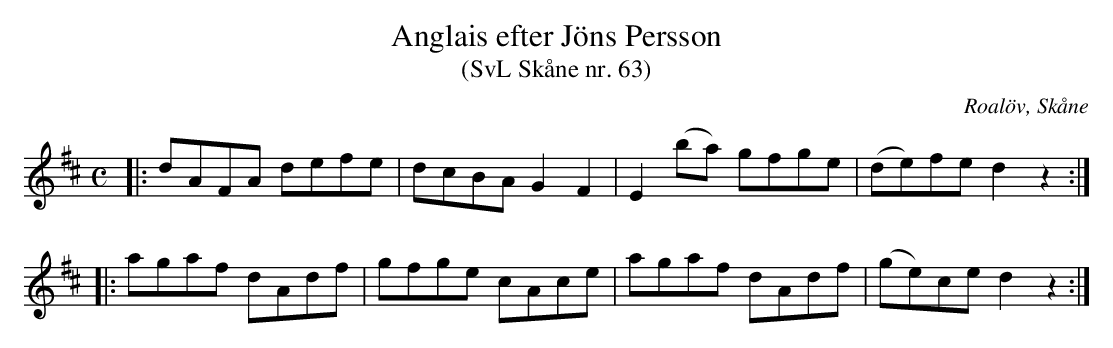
X:1
T:Anglais efter Jöns Persson
T:(SvL Skåne nr. 63)
O:Roalöv, Skåne
M:C
L:1/8
K:D
|: dAFA defe | dcBA G2 F2 | E2 (ba) gfge | (de)fe d2 z2 :|
|: agaf dAdf | gfge cAce | agaf dAdf | (ge)ce d2 z2 :|
